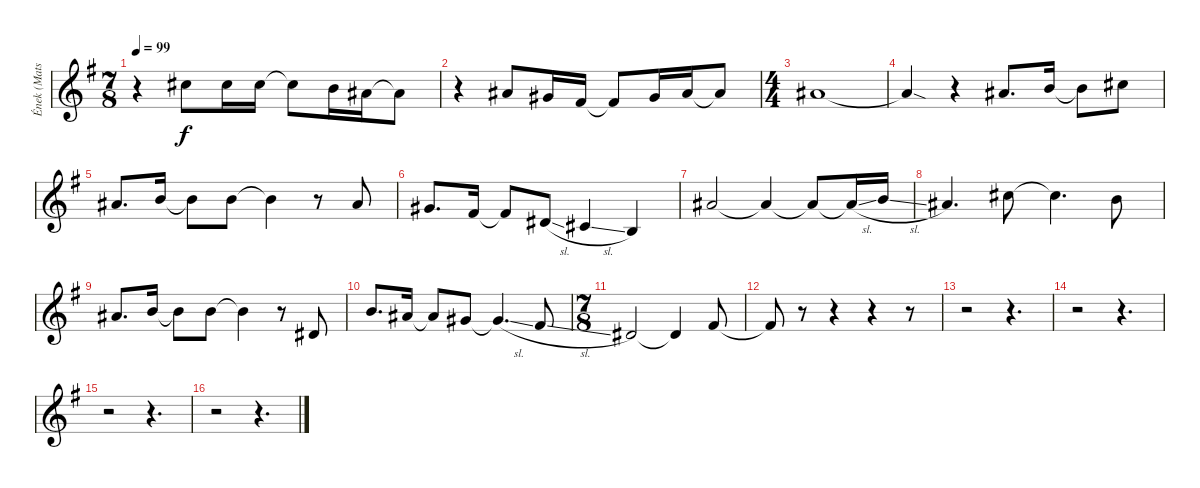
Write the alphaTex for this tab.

\track ("Ének (Mats Levén)" "Ének (Mats") {instrument tenorsax}
\staff {score}
\tuning (E4 B3 G3 D3 A2 E2) {hide}
\ts (7 8)
\tempo 99
\clef g2
\ks g
r.4{dy f} 9.1.8{beam merge} 9.1.16 9.1.16 9.1{t}.8{beam merge} 7.1.16 6.1.16 6.1{t}.8 |
r.4 6.1.8{beam merge} 4.1.16 2.1.16 2.1{t}.8{beam merge} 4.1.16 6.1.16 6.1{t}.8 |
\ts (4 4)
6.1.1 |
6.1{sod t}.4 r.4 6.1.8{d} 7.1.16 7.1{t}.8 9.1.8 |
6.1.8{d} 7.1.16 7.1{t}.8 7.1.8 7.1{t}.4 r.8 6.1.8 |
4.1.8{d} 2.1.16 2.1{t}.8 4.2{sl}.8 2.2{sl}.4 0.2.4 |
6.1.2 6.1{t}.4 6.1{t}.8 6.1{sl t}.16 7.1{sl}.16 |
6.1.4{d} 9.1.8 9.1{t}.4{d} 7.1.8 |
6.1.8{d} 7.1.16 7.1{t}.8 7.1.8 7.1{t}.4 r.8 4.2.8 |
7.1.8{d} 6.1.16 6.1{t}.8 9.2.8 9.2{sl t}.4{d} 7.2{sl}.8 |
\ts (7 8)
4.2.2 4.2{t}.4 2.1.8 |
2.1{t}.8 r.8 r.4 r.4 r.8 |
r.2 r.4{d} |
r.2 r.4{d} |
r.2 r.4{d} |
r.2 r.4{d}
